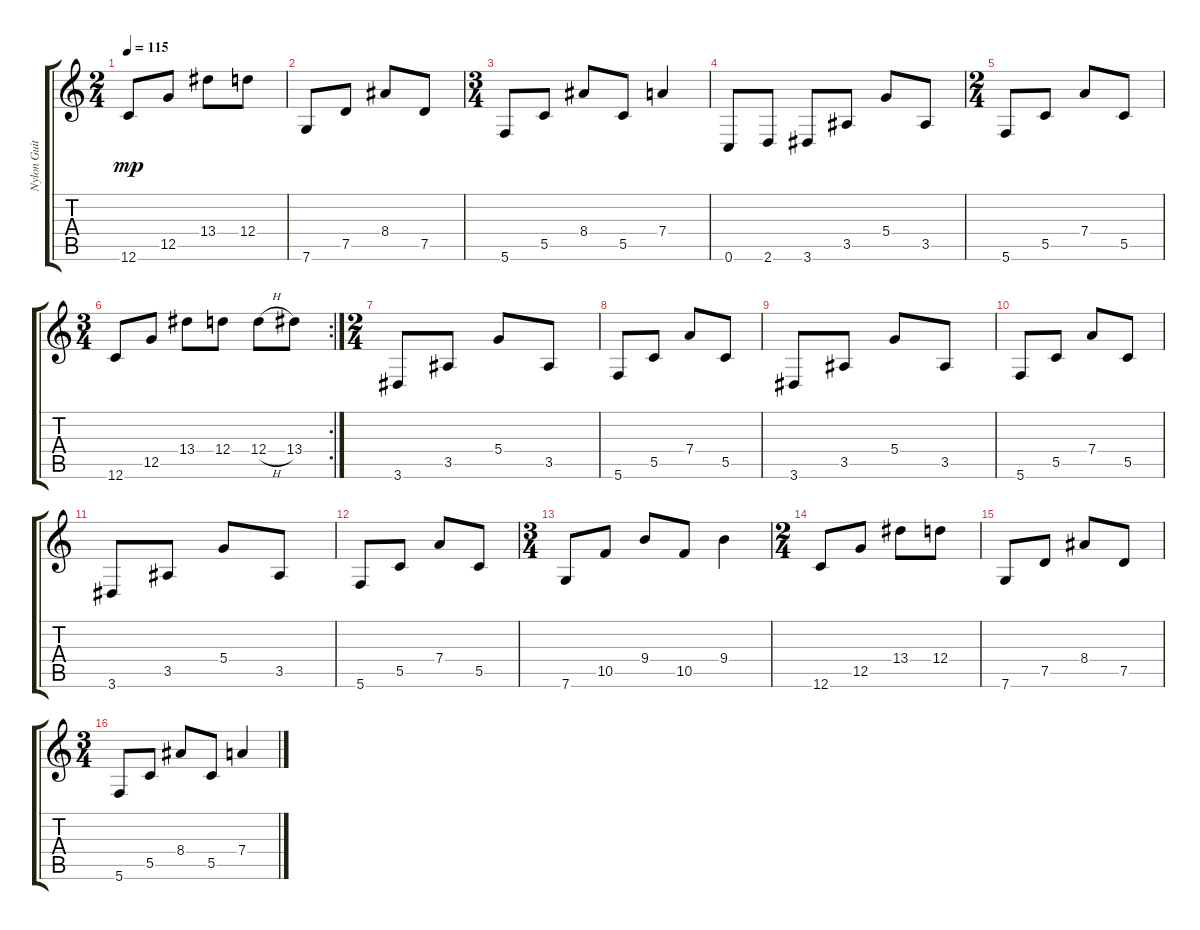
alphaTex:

\track ("Nylon Guitar" "Nylon Guit") {instrument acousticguitarnylon}
\staff {score tabs}
\tuning (E4 B3 G3 D3 G2 C2) {hide}
\ts (2 4)
\tempo 115
\clef g2
\ks c
12.6.8{dy mp instrument acousticguitarnylon} 12.5.8 13.4.8 12.4.8 |
7.6.8 7.5.8 8.4.8 7.5.8 |
\ts (3 4)
5.6.8 5.5.8 8.4.8 5.5.8 7.4.4 |
0.6.8 2.6.8 3.6.8 3.5.8 5.4.8 3.5.8 |
\ts (2 4)
5.6.8 5.5.8 7.4.8 5.5.8 |
\rc 2
\ts (3 4)
12.6.8 12.5.8 13.4.8 12.4.8 12.4{h}.8 13.4.8 |
\ts (2 4)
3.6.8 3.5.8 5.4.8 3.5.8 |
5.6.8 5.5.8 7.4.8 5.5.8 |
3.6.8 3.5.8 5.4.8 3.5.8 |
5.6.8 5.5.8 7.4.8 5.5.8 |
3.6.8 3.5.8 5.4.8 3.5.8 |
5.6.8 5.5.8 7.4.8 5.5.8 |
\ts (3 4)
7.6.8 10.5.8 9.4.8 10.5.8 9.4.4 |
\ts (2 4)
12.6.8 12.5.8 13.4.8 12.4.8 |
7.6.8 7.5.8 8.4.8 7.5.8 |
\ts (3 4)
5.6.8 5.5.8 8.4.8 5.5.8 7.4.4
